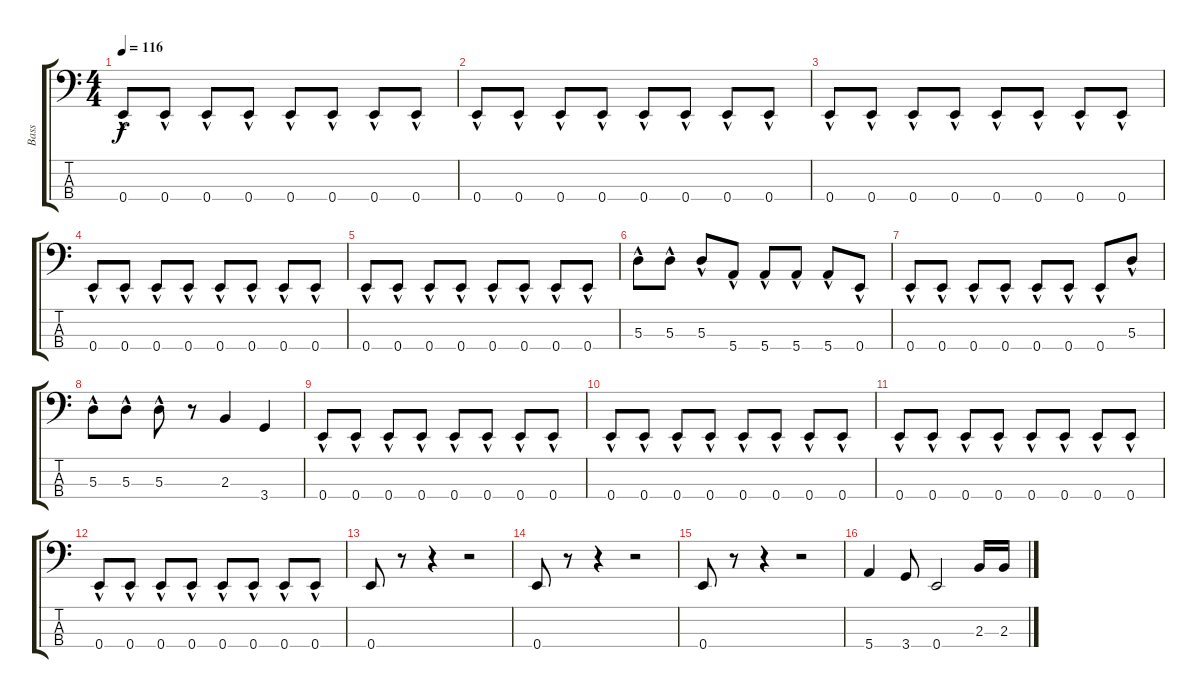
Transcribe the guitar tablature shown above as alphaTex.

\track ("Bass" "Bass") {instrument slapbass1}
\staff {score tabs}
\tuning (G2 D2 A1 E1) {hide}
\ts (4 4)
\tempo 116
\clef f4
\ks c
0.4{hac}.8{dy f} 0.4{hac}.8 0.4{hac}.8 0.4{hac}.8 0.4{hac}.8 0.4{hac}.8 0.4{hac}.8 0.4{hac}.8 |
0.4{hac}.8 0.4{hac}.8 0.4{hac}.8 0.4{hac}.8 0.4{hac}.8 0.4{hac}.8 0.4{hac}.8 0.4{hac}.8 |
0.4{hac}.8 0.4{hac}.8 0.4{hac}.8 0.4{hac}.8 0.4{hac}.8 0.4{hac}.8 0.4{hac}.8 0.4{hac}.8 |
0.4{hac}.8 0.4{hac}.8 0.4{hac}.8 0.4{hac}.8 0.4{hac}.8 0.4{hac}.8 0.4{hac}.8 0.4{hac}.8 |
0.4{hac}.8 0.4{hac}.8 0.4{hac}.8 0.4{hac}.8 0.4{hac}.8 0.4{hac}.8 0.4{hac}.8 0.4{hac}.8 |
5.3{hac}.8 5.3{hac}.8 5.3{hac}.8 5.4{hac}.8 5.4{hac}.8 5.4{hac}.8 5.4{hac}.8 0.4{hac}.8 |
0.4{hac}.8 0.4{hac}.8 0.4{hac}.8 0.4{hac}.8 0.4{hac}.8 0.4{hac}.8 0.4{hac}.8 5.3{hac}.8 |
5.3{hac}.8 5.3{hac}.8 5.3{hac}.8 r.8 2.3.4 3.4.4 |
0.4{hac}.8 0.4{hac}.8 0.4{hac}.8 0.4{hac}.8 0.4{hac}.8 0.4{hac}.8 0.4{hac}.8 0.4{hac}.8 |
0.4{hac}.8 0.4{hac}.8 0.4{hac}.8 0.4{hac}.8 0.4{hac}.8 0.4{hac}.8 0.4{hac}.8 0.4{hac}.8 |
0.4{hac}.8 0.4{hac}.8 0.4{hac}.8 0.4{hac}.8 0.4{hac}.8 0.4{hac}.8 0.4{hac}.8 0.4{hac}.8 |
0.4{hac}.8 0.4{hac}.8 0.4{hac}.8 0.4{hac}.8 0.4{hac}.8 0.4{hac}.8 0.4{hac}.8 0.4{hac}.8 |
0.4.8 r.8 r.4 r.2 |
0.4.8 r.8 r.4 r.2 |
0.4.8 r.8 r.4 r.2 |
5.4.4 3.4.8 0.4.2 2.3.16 2.3.16
